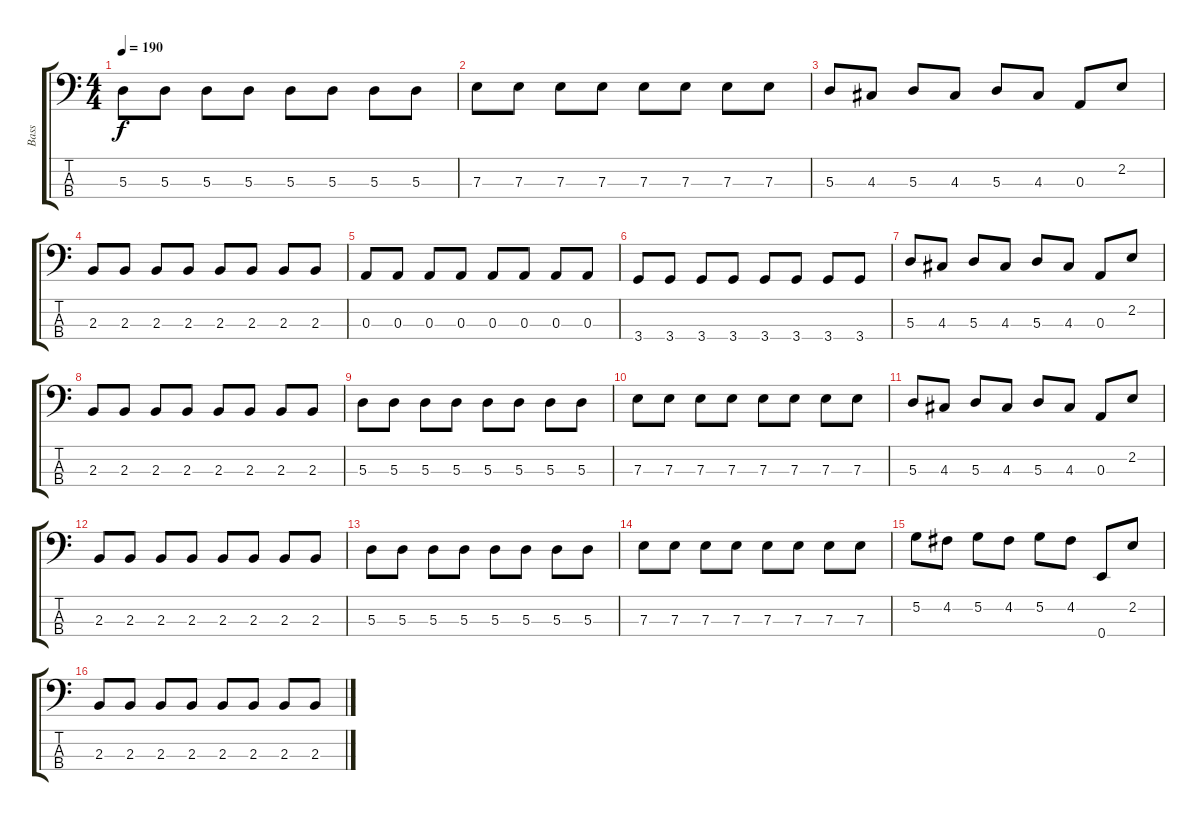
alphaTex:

\track ("Bass" "Bass") {instrument electricbassfinger}
\staff {score tabs}
\tuning (G2 D2 A1 E1) {hide}
\ts (4 4)
\tempo 190
\clef f4
\ks c
5.3.8{dy f} 5.3.8 5.3.8 5.3.8 5.3.8 5.3.8 5.3.8 5.3.8 |
7.3.8 7.3.8 7.3.8 7.3.8 7.3.8 7.3.8 7.3.8 7.3.8 |
5.3.8 4.3.8 5.3.8 4.3.8 5.3.8 4.3.8 0.3.8 2.2.8 |
2.3.8 2.3.8 2.3.8 2.3.8 2.3.8 2.3.8 2.3.8 2.3.8 |
0.3.8 0.3.8 0.3.8 0.3.8 0.3.8 0.3.8 0.3.8 0.3.8 |
3.4.8 3.4.8 3.4.8 3.4.8 3.4.8 3.4.8 3.4.8 3.4.8 |
5.3.8 4.3.8 5.3.8 4.3.8 5.3.8 4.3.8 0.3.8 2.2.8 |
2.3.8 2.3.8 2.3.8 2.3.8 2.3.8 2.3.8 2.3.8 2.3.8 |
5.3.8 5.3.8 5.3.8 5.3.8 5.3.8 5.3.8 5.3.8 5.3.8 |
7.3.8 7.3.8 7.3.8 7.3.8 7.3.8 7.3.8 7.3.8 7.3.8 |
5.3.8 4.3.8 5.3.8 4.3.8 5.3.8 4.3.8 0.3.8 2.2.8 |
2.3.8 2.3.8 2.3.8 2.3.8 2.3.8 2.3.8 2.3.8 2.3.8 |
5.3.8 5.3.8 5.3.8 5.3.8 5.3.8 5.3.8 5.3.8 5.3.8 |
7.3.8 7.3.8 7.3.8 7.3.8 7.3.8 7.3.8 7.3.8 7.3.8 |
5.2.8 4.2.8 5.2.8 4.2.8 5.2.8 4.2.8 0.4.8 2.2.8 |
2.3.8 2.3.8 2.3.8 2.3.8 2.3.8 2.3.8 2.3.8 2.3.8
